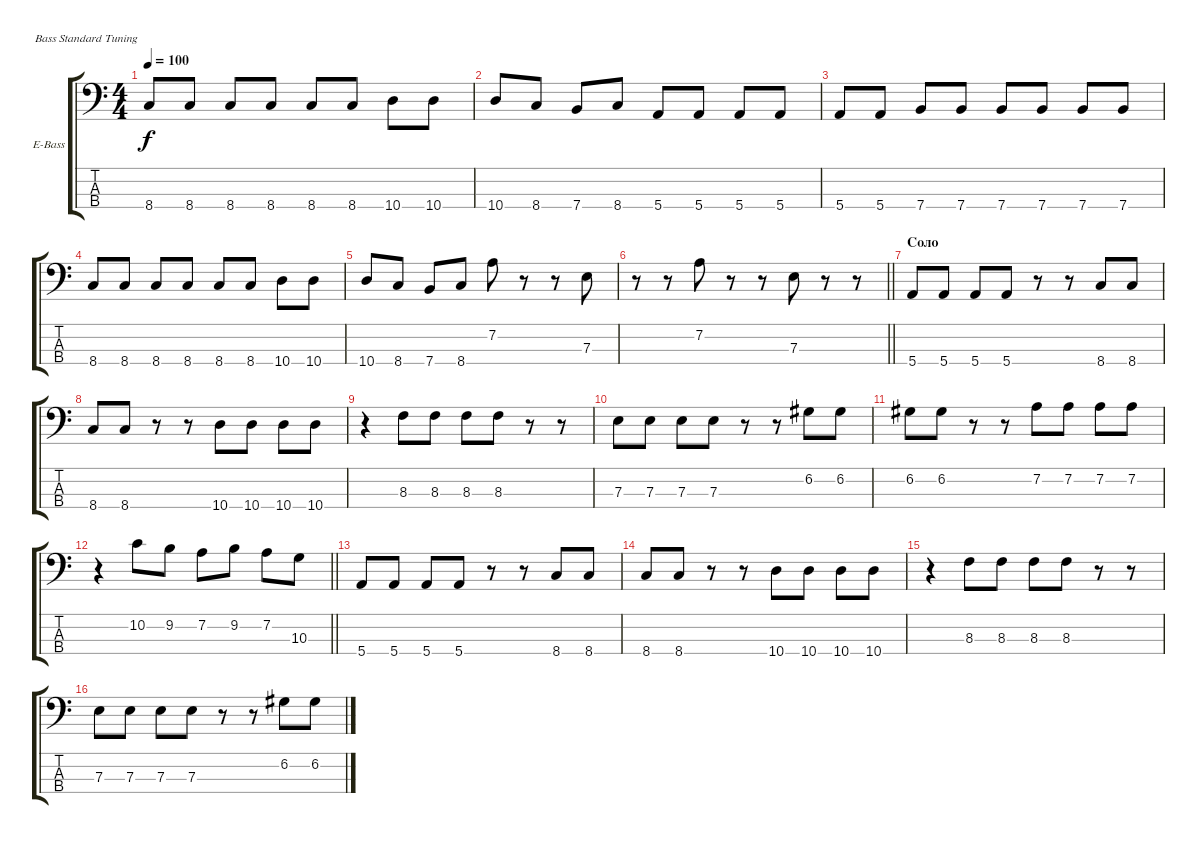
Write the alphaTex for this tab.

\bracketExtendMode groupsimilarinstruments
\firstSystemTrackNameOrientation horizontal
\otherSystemsTrackNameOrientation horizontal
\track ("А. Андреев" "E-Bass") {instrument electricbassfinger}
\staff {score tabs}
\tuning (G2 D2 A1 E1)
\ts (4 4)
\tempo 100
\clef f4
\ks c
8.4.8{dy f} 8.4.8 8.4.8 8.4.8 8.4.8 8.4.8 10.4.8 10.4.8 |
10.4.8 8.4.8 7.4.8 8.4.8 5.4.8 5.4.8 5.4.8 5.4.8 |
5.4.8 5.4.8 7.4.8 7.4.8 7.4.8 7.4.8 7.4.8 7.4.8 |
8.4.8 8.4.8 8.4.8 8.4.8 8.4.8 8.4.8 10.4.8 10.4.8 |
10.4.8 8.4.8 7.4.8 8.4.8 7.2.8 r.8 r.8 7.3.8 |
\barLineRight lightlight
r.8 r.8 7.2.8 r.8 r.8 7.3.8 r.8 r.8 |
\section ("" "Соло")
5.4.8 5.4.8 5.4.8 5.4.8 r.8 r.8 8.4.8 8.4.8 |
8.4.8 8.4.8 r.8 r.8 10.4.8 10.4.8 10.4.8 10.4.8 |
r.4 8.3.8 8.3.8 8.3.8 8.3.8 r.8 r.8 |
7.3.8 7.3.8 7.3.8 7.3.8 r.8 r.8 6.2.8 6.2.8 |
6.2.8 6.2.8 r.8 r.8 7.2.8 7.2.8 7.2.8 7.2.8 |
\barLineRight lightlight
r.4 10.2.8 9.2.8 7.2.8 9.2.8 7.2.8 10.3.8 |
5.4.8 5.4.8 5.4.8 5.4.8 r.8 r.8 8.4.8 8.4.8 |
8.4.8 8.4.8 r.8 r.8 10.4.8 10.4.8 10.4.8 10.4.8 |
r.4 8.3.8 8.3.8 8.3.8 8.3.8 r.8 r.8 |
7.3.8 7.3.8 7.3.8 7.3.8 r.8 r.8 6.2.8 6.2.8
